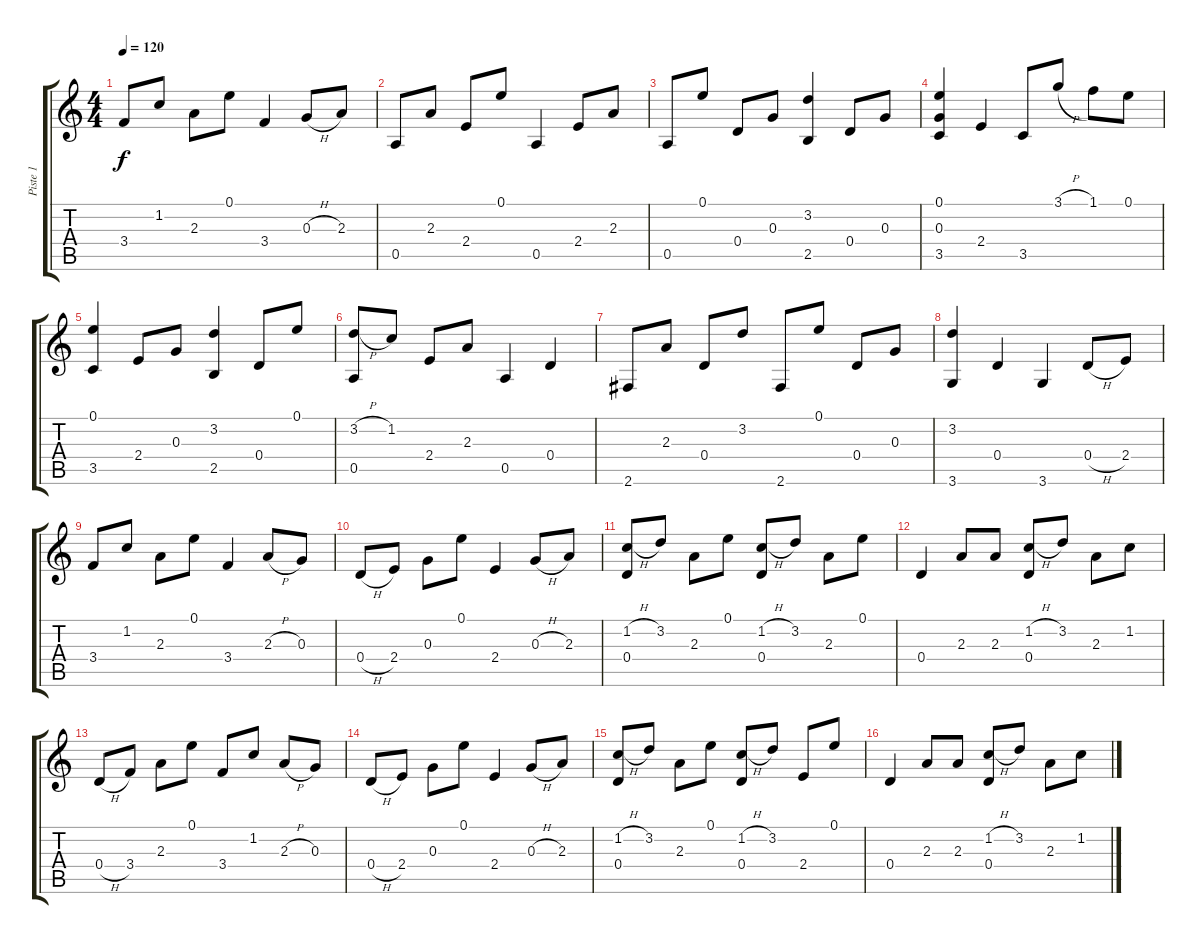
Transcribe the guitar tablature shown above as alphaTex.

\track ("Piste 1" "Piste 1") {instrument acousticguitarnylon}
\staff {score tabs}
\tuning (E4 B3 G3 D3 A2 E2) {hide}
\ts (4 4)
\tempo 120
\clef g2
\ks c
3.4.8{dy f} 1.2.8 2.3.8 0.1.8 3.4.4 0.3{h}.8 2.3.8 |
0.5.8 2.3.8 2.4.8 0.1.8 0.5.4 2.4.8 2.3.8 |
0.5.8 0.1.8 0.4.8 0.3.8 (3.2 2.5).4 0.4.8 0.3.8 |
(0.1 0.3 3.5).4 2.4.4 3.5.8 3.1{h}.8 1.1.8 0.1.8 |
(0.1 3.5).4 2.4.8 0.3.8 (3.2 2.5).4 0.4.8 0.1.8 |
(3.2{h} 0.5).8 1.2.8 2.4.8 2.3.8 0.5.4 0.4.4 |
2.6.8 2.3.8 0.4.8 3.2.8 2.6.8 0.1.8 0.4.8 0.3.8 |
(3.2 3.6).4 0.4.4 3.6.4 0.4{h}.8 2.4.8 |
3.4.8 1.2.8 2.3.8 0.1.8 3.4.4 2.3{h}.8 0.3.8 |
0.4{h}.8 2.4.8 0.3.8 0.1.8 2.4.4 0.3{h}.8 2.3.8 |
(1.2{h} 0.4).8 3.2.8 2.3.8 0.1.8 (1.2{h} 0.4).8 3.2.8 2.3.8 0.1.8 |
0.4.4 2.3.8 2.3.8 (1.2{h} 0.4).8 3.2.8 2.3.8 1.2.8 |
0.4{h}.8 3.4.8 2.3.8 0.1.8 3.4.8 1.2.8 2.3{h}.8 0.3.8 |
0.4{h}.8 2.4.8 0.3.8 0.1.8 2.4.4 0.3{h}.8 2.3.8 |
(1.2{h} 0.4).8 3.2.8 2.3.8 0.1.8 (1.2{h} 0.4).8 3.2.8 2.4.8 0.1.8 |
0.4.4 2.3.8 2.3.8 (1.2{h} 0.4).8 3.2.8 2.3.8 1.2.8
